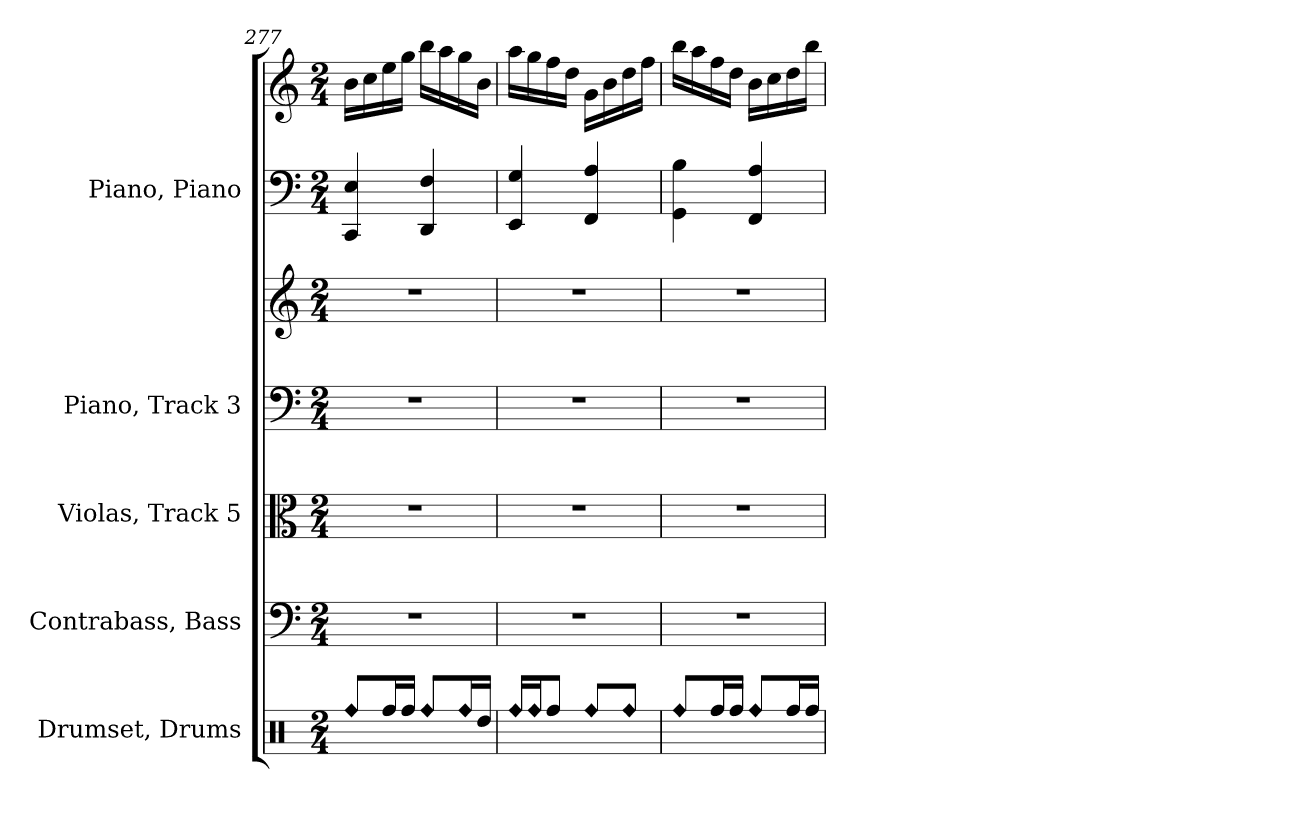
**kern	**kern	**kern	**kern	**kern	**kern	**kern
*part5	*part4	*part3	*part2	*part2	*part1	*part1
*staff7	*staff6	*staff5	*staff4	*staff3	*staff2	*staff1
*I"Drumset, Drums	*I"Contrabass, Bass	*I"Violas, Track  5	*I"Piano, Track  3	*	*I"Piano, Piano	*
*I'D. Set	*I'Cb.	*I'Vlas.	*I'Pno.	*	*I'Pno.	*
*clefX	*clefF4	*clefC3	*clefF4	*clefG2	*clefF4	*clefG2
*	*ITrd7c12	*	*	*	*	*
*k[]	*k[]	*k[]	*k[]	*k[]	*k[]	*k[]
*M2/4	*M2/4	*M2/4	*M2/4	*M2/4	*M2/4	*M2/4
=277	=277	=277	=277	=277	=277	=277
!LO:N:head=diamond	!	!	!	!	!	!
8Rff/L	2r	2r	2r	2r	4CC/ 4E/	16b\LL
.	.	.	.	.	.	16cc\
16Rff/L	.	.	.	.	.	16ee\
16Rff/JJ	.	.	.	.	.	16gg\JJ
!LO:N:head=diamond	!	!	!	!	!	!
8Rff/L	.	.	.	.	4DD/ 4F/	16bb\LL
.	.	.	.	.	.	16aa\
!LO:N:head=diamond	!	!	!	!	!	!
16Rff/L	.	.	.	.	.	16gg\
16Rdd/JJ	.	.	.	.	.	16b\JJ
!!LO:LB:g=z
=278	=278	=278	=278	=278	=278	=278
!LO:N:head=diamond	!	!	!	!	!	!
16Rff/LL	2r	2r	2r	2r	4EE/ 4G/	16aa\LL
!LO:N:head=diamond	!	!	!	!	!	!
16Rff/J	.	.	.	.	.	16gg\
8Rff/J	.	.	.	.	.	16ff\
.	.	.	.	.	.	16dd\JJ
!LO:N:head=diamond	!	!	!	!	!	!
8Rff/L	.	.	.	.	4FF/ 4A/	16g\LL
.	.	.	.	.	.	16b\
!LO:N:head=diamond	!	!	!	!	!	!
8Rff/J	.	.	.	.	.	16dd\
.	.	.	.	.	.	16ff\JJ
=279	=279	=279	=279	=279	=279	=279
!LO:N:head=diamond	!	!	!	!	!	!
8Rff/L	2r	2r	2r	2r	4GG\ 4B\	16bb\LL
.	.	.	.	.	.	16aa\
16Rff/L	.	.	.	.	.	16ff\
16Rff/JJ	.	.	.	.	.	16dd\JJ
!LO:N:head=diamond	!	!	!	!	!	!
8Rff/L	.	.	.	.	4FF/ 4A/	16b\LL
.	.	.	.	.	.	16cc\
16Rff/L	.	.	.	.	.	16dd\
16Rff/JJ	.	.	.	.	.	16bb\JJ
=	=	=	=	=	=	=
*-	*-	*-	*-	*-	*-	*-
